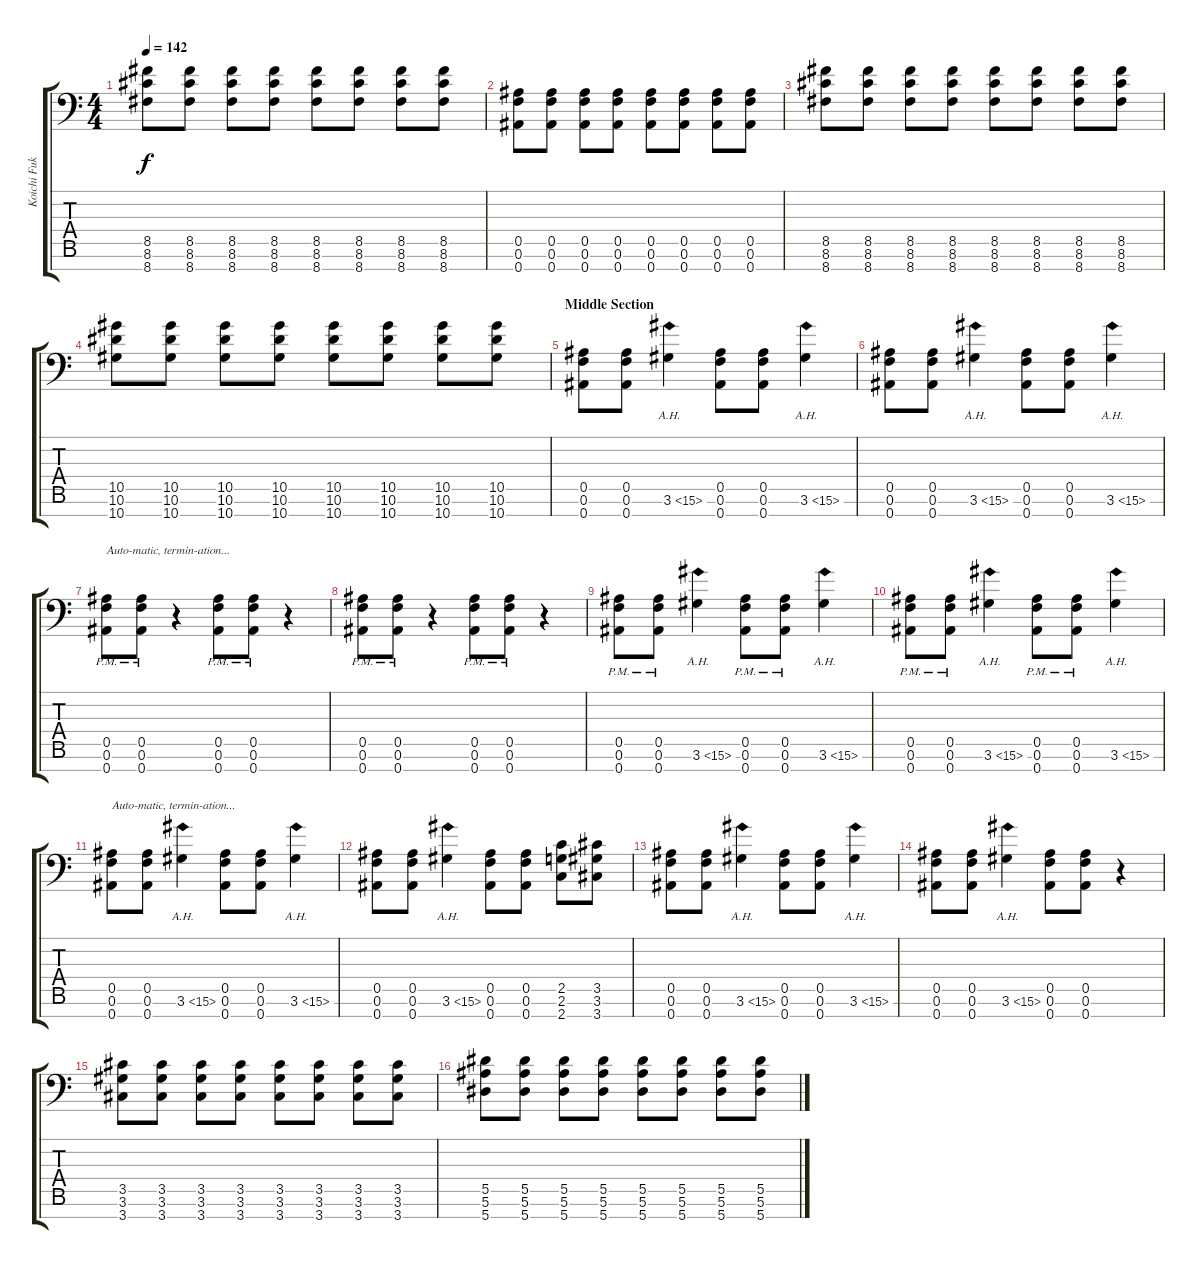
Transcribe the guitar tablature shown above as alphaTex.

\track ("Koichi Fukuda" "Koichi Fuk") {instrument overdrivenguitar}
\staff {score tabs}
\tuning (F4 C4 Ab3 Eb3 Bb2 F2 Bb1) {hide}
\ts (4 4)
\tempo 142
\clef f4
\ks c
(8.5 8.6 8.7).8{dy f} (8.5 8.6 8.7).8 (8.5 8.6 8.7).8 (8.5 8.6 8.7).8 (8.5 8.6 8.7).8 (8.5 8.6 8.7).8 (8.5 8.6 8.7).8 (8.5 8.6 8.7).8 |
(0.5 0.6 0.7).8 (0.5 0.6 0.7).8 (0.5 0.6 0.7).8 (0.5 0.6 0.7).8 (0.5 0.6 0.7).8 (0.5 0.6 0.7).8 (0.5 0.6 0.7).8 (0.5 0.6 0.7).8 |
(8.5 8.6 8.7).8 (8.5 8.6 8.7).8 (8.5 8.6 8.7).8 (8.5 8.6 8.7).8 (8.5 8.6 8.7).8 (8.5 8.6 8.7).8 (8.5 8.6 8.7).8 (8.5 8.6 8.7).8 |
(10.5 10.6 10.7).8 (10.5 10.6 10.7).8 (10.5 10.6 10.7).8 (10.5 10.6 10.7).8 (10.5 10.6 10.7).8 (10.5 10.6 10.7).8 (10.5 10.6 10.7).8 (10.5 10.6 10.7).8 |
\section ("" "Middle Section")
(0.5 0.6 0.7).8 (0.5 0.6 0.7).8 3.6{ah 12}.4 (0.5 0.6 0.7).8 (0.5 0.6 0.7).8 3.6{ah 12}.4 |
(0.5 0.6 0.7).8 (0.5 0.6 0.7).8 3.6{ah 12}.4 (0.5 0.6 0.7).8 (0.5 0.6 0.7).8 3.6{ah 12}.4 |
(0.5{pm} 0.6{pm} 0.7{pm}).8{txt "Auto-matic, termin-ation..."} (0.5{pm} 0.6{pm} 0.7{pm}).8 r.4 (0.5{pm} 0.6{pm} 0.7{pm}).8 (0.5{pm} 0.6{pm} 0.7{pm}).8 r.4 |
(0.5{pm} 0.6{pm} 0.7{pm}).8 (0.5{pm} 0.6{pm} 0.7{pm}).8 r.4 (0.5{pm} 0.6{pm} 0.7{pm}).8 (0.5{pm} 0.6{pm} 0.7{pm}).8 r.4 |
(0.5{pm} 0.6{pm} 0.7{pm}).8 (0.5{pm} 0.6{pm} 0.7{pm}).8 3.6{ah 12}.4 (0.5{pm} 0.6{pm} 0.7{pm}).8 (0.5{pm} 0.6{pm} 0.7{pm}).8 3.6{ah 12}.4 |
(0.5{pm} 0.6{pm} 0.7{pm}).8 (0.5{pm} 0.6{pm} 0.7{pm}).8 3.6{ah 12}.4 (0.5{pm} 0.6{pm} 0.7{pm}).8 (0.5{pm} 0.6{pm} 0.7{pm}).8 3.6{ah 12}.4 |
(0.5 0.6 0.7).8{txt "Auto-matic, termin-ation..."} (0.5 0.6 0.7).8 3.6{ah 12}.4 (0.5 0.6 0.7).8 (0.5 0.6 0.7).8 3.6{ah 12}.4 |
(0.5 0.6 0.7).8 (0.5 0.6 0.7).8 3.6{ah 12}.4 (0.5 0.6 0.7).8 (0.5 0.6 0.7).8 (2.5 2.6 2.7).8 (3.5 3.6 3.7).8 |
(0.5 0.6 0.7).8 (0.5 0.6 0.7).8 3.6{ah 12}.4 (0.5 0.6 0.7).8 (0.5 0.6 0.7).8 3.6{ah 12}.4 |
(0.5 0.6 0.7).8 (0.5 0.6 0.7).8 3.6{ah 12}.4 (0.5 0.6 0.7).8 (0.5 0.6 0.7).8 r.4 |
(3.5 3.6 3.7).8 (3.5 3.6 3.7).8 (3.5 3.6 3.7).8 (3.5 3.6 3.7).8 (3.5 3.6 3.7).8 (3.5 3.6 3.7).8 (3.5 3.6 3.7).8 (3.5 3.6 3.7).8 |
(5.5 5.6 5.7).8 (5.5 5.6 5.7).8 (5.5 5.6 5.7).8 (5.5 5.6 5.7).8 (5.5 5.6 5.7).8 (5.5 5.6 5.7).8 (5.5 5.6 5.7).8 (5.5 5.6 5.7).8
